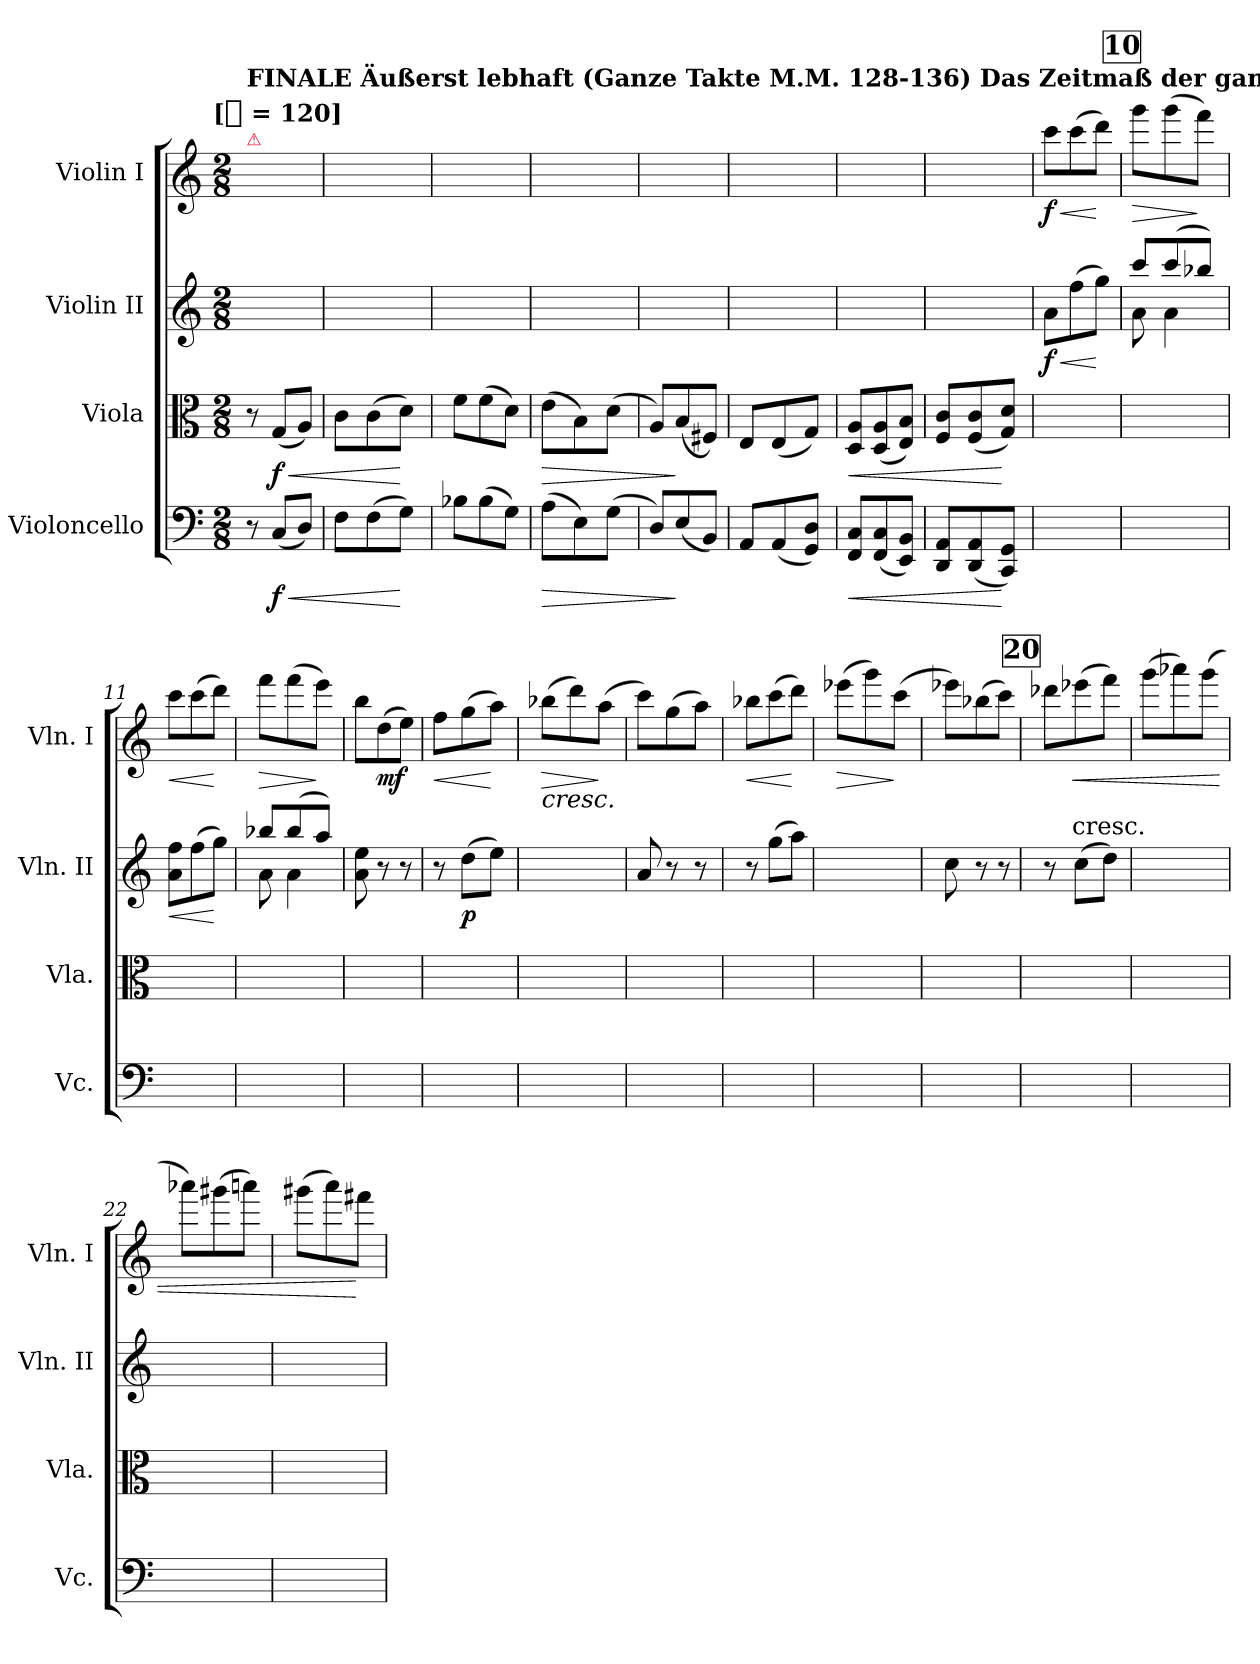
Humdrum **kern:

**kern	**dynam	**kern	**dynam	**kern	**dynam	**kern	**dynam
*part4	*part4	*part3	*part3	*part2	*part2	*part1	*part1
*staff4	*staff4	*staff3	*staff3	*staff2	*staff2	*staff1	*staff1
*I"Violoncello	*	*I"Viola	*	*I"Violin II	*	*I"Violin I	*
*I'Vc.	*	*I'Vla.	*	*I'Vln. II	*	*I'Vln. I	*
*clefF4	*	*clefC3	*	*clefG2	*	*clefG2	*
*k[]	*	*k[]	*	*k[]	*	*k[]	*
*C:	*	*C:	*	*C:	*	*C:	*
!!LO:TX:omd:t=[[quarter] = 120]
*M2/8	*	*M2/8	*	*M2/8	*	*M2/8	*
*MM120	*	*MM120	*	*MM120	*	*MM120	*
*Xtuplet	*	*Xtuplet	*	*	*	*	*
=1	=1	=1	=1	=1	=1	=1	=1
!	!	!	!	!	!	!LO:TX:a:B:t=FINALE Äußerst lebhaft (Ganze Takte M.M. 128-136) Das Zeitmaß der ganzen Takte ist ohne Rücksicht auf die Taktvorschrift stets das Gleiche. Also [quarter] immer gleich [quarter-dot] !	!
!	!	!	!	!	!	!LO:TX:a:color=crimson:t=⚠	!
12r	.	12r	.	4ryy	.	4ryy	.
!	!LO:HP:b	!	!LO:HP:b	!	!	!	!
(12CL	< f	(12GL	< f	.	.	.	.
12DJ)	.	12AJ)	.	.	.	.	.
=2	=2	=2	=2	=2	=2	=2	=2
12FL	.	12cL	.	16ryy	.	16ryy	.
.	.	.	.	16ryy	.	16ryy	.
(12F	.	(12c	.	.	.	.	.
.	.	.	.	16ryy	.	16ryy	.
12GJ)	[	12dJ)	[	.	.	.	.
.	.	.	.	16ryy	.	16ryy	.
=3	=3	=3	=3	=3	=3	=3	=3
12B-XL	.	12fL	.	4ryy	.	4ryy	.
(12B-	.	(12f	.	.	.	.	.
12GJ)	.	12dJ)	.	.	.	.	.
=4	=4	=4	=4	=4	=4	=4	=4
!	!LO:HP:b	!	!LO:HP:b	!	!	!	!
(12AL	>	(12eL	>	16ryy	.	16ryy	.
.	.	.	.	16ryy	.	16ryy	.
12E)	.	12B)	.	.	.	.	.
.	.	.	.	16ryy	.	16ryy	.
(12GJ	.	(12dJ	.	.	.	.	.
.	.	.	.	16ryy	.	16ryy	.
=5	=5	=5	=5	=5	=5	=5	=5
12DL)	.	12AL)	.	4ryy	.	4ryy	.
(12E	]	(12B	]	.	.	.	.
12BBJ)	.	12F#XJ)	.	.	.	.	.
=6	=6	=6	=6	=6	=6	=6	=6
12AAL	.	12EL	.	16ryy	.	16ryy	.
.	.	.	.	16ryy	.	16ryy	.
(12AA	.	(12E	.	.	.	.	.
.	.	.	.	16ryy	.	16ryy	.
12GG 12DJ)	.	12GJ)	.	.	.	.	.
.	.	.	.	16ryy	.	16ryy	.
=7	=7	=7	=7	=7	=7	=7	=7
!	!LO:HP:b	!	!LO:HP:b	!	!	!	!
12FF 12CL	<	12D 12AL	<	4ryy	.	4ryy	.
(12FF 12C	.	(12D 12A	.	.	.	.	.
12EE 12BBJ)	.	12E 12BJ)	.	.	.	.	.
=8	=8	=8	=8	=8	=8	=8	=8
12DD 12AAL	.	12F 12cL	.	16ryy	.	16ryy	.
.	.	.	.	16ryy	.	16ryy	.
(12DD 12AA	.	(12F 12c	.	.	.	.	.
.	.	.	.	16ryy	.	16ryy	.
12CC 12GGJ)	[	12G 12dJ)	[	.	.	.	.
.	.	.	.	16ryy	.	16ryy	.
=9	=9	=9	=9	=9	=9	=9	=9
*	*	*	*	*Xtuplet	*	*	*
!	!	!	!	!	!LO:HP:b	!	!
*	*	*	*	*	*	*Xtuplet	*
!	!	!	!	!	!	!	!LO:HP:b
4ryy	.	4ryy	.	12aL	< f	12cccL	< f
.	.	.	.	(12ff	.	(12ccc	.
.	.	.	.	12ggJ)	[	12dddJ)	[
!!LO:REH:place=s1:t=10
=10	=10	=10	=10	=10	=10	=10	=10
*	*	*	*	*^	*	*	*
!	!	!	!	!	!	!	!	!LO:HP:b
8ryy	.	16ryy	.	12cccL	12a	.	12gggL	>
.	.	16ryy	.	.	.	.	.	.
.	.	.	.	(12ccc	6a	.	(12ggg	.
8ryy	.	16ryy	.	.	.	.	.	.
.	.	.	.	12bb-XJ)	.	.	12fffJ)	]
.	.	16ryy	.	.	.	.	.	.
*	*	*	*	*v	*v	*	*	*
=11	=11	=11	=11	=11	=11	=11	=11
!	!	!	!	!	!LO:HP:b	!	!LO:HP:b
4ryy	.	4ryy	.	12a 12ffL	<	12cccL	<
.	.	.	.	(12ff	.	(12ccc	.
.	.	.	.	12ggJ)	[	12dddJ)	[
=12	=12	=12	=12	=12	=12	=12	=12
*	*	*	*	*^	*	*	*
!	!	!	!	!	!	!	!	!LO:HP:b
8ryy	.	16ryy	.	12bb-XL	12a	.	12fffL	>
.	.	16ryy	.	.	.	.	.	.
.	.	.	.	(12bb-	6a	.	(12fff	.
8ryy	.	16ryy	.	.	.	.	.	.
.	.	.	.	12aaJ)	.	.	12eeeJ)	]
.	.	16ryy	.	.	.	.	.	.
*	*	*	*	*v	*v	*	*	*
=13	=13	=13	=13	=13	=13	=13	=13
4ryy	.	4ryy	.	12a 12ee	.	12bbL	.
.	.	.	.	12r	.	(12dd	mf
.	.	.	.	12r	.	12eeJ)	.
=14	=14	=14	=14	=14	=14	=14	=14
!	!	!	!	!	!	!	!LO:HP:b
4ryy	.	16ryy	.	12r	.	12ffL	<
.	.	16ryy	.	.	.	.	.
.	.	.	.	(12ddL	p	(12gg	.
.	.	16ryy	.	.	.	.	.
.	.	.	.	12eeJ)	.	12aaJ)	[
.	.	16ryy	.	.	.	.	.
=15	=15	=15	=15	=15	=15	=15	=15
!	!	!	!	!	!	!LO:TX:b:i:t=cresc.	!
!	!	!	!	!	!	!	!LO:HP:b
4ryy	.	4ryy	.	16ryy	.	(12bb-XL	>
.	.	.	.	16ryy	.	.	.
.	.	.	.	.	.	12ddd)	.
.	.	.	.	16ryy	.	.	.
.	.	.	.	.	.	(12aaJ	]
.	.	.	.	16ryy	.	.	.
=16	=16	=16	=16	=16	=16	=16	=16
4ryy	.	16ryy	.	12a	.	12cccL)	.
.	.	16ryy	.	.	.	.	.
.	.	.	.	12r	.	(12gg	.
.	.	16ryy	.	.	.	.	.
.	.	.	.	12r	.	12aaJ)	.
.	.	16ryy	.	.	.	.	.
=17	=17	=17	=17	=17	=17	=17	=17
!	!	!	!	!	!	!	!LO:HP:b
4ryy	.	4ryy	.	12r	.	12bb-XL	<
.	.	.	.	(12ggL	.	(12ccc	.
.	.	.	.	12aaJ)	.	12dddJ)	[
=18	=18	=18	=18	=18	=18	=18	=18
!	!	!	!	!	!	!	!LO:HP:b
4ryy	.	16ryy	.	16ryy	.	(12eee-XL	>
.	.	16ryy	.	16ryy	.	.	.
.	.	.	.	.	.	12ggg)	.
.	.	16ryy	.	16ryy	.	.	.
.	.	.	.	.	.	(12cccJ	]
.	.	16ryy	.	16ryy	.	.	.
=19	=19	=19	=19	=19	=19	=19	=19
4ryy	.	4ryy	.	12cc	.	12eee-XL)	.
.	.	.	.	12r	.	(12bb-X	.
.	.	.	.	12r	.	12cccJ)	.
!!LO:REH:place=s1:t=20
=20	=20	=20	=20	=20	=20	=20	=20
4ryy	.	16ryy	.	12r	.	12ddd-XL	.
.	.	16ryy	.	.	.	.	.
!	!	!	!	!LO:TX:t=cresc.	!	!	!
!	!	!	!	!	!	!	!LO:HP:b
.	.	.	.	(12ccL	.	(12eee-X	<
.	.	16ryy	.	.	.	.	.
.	.	.	.	12ddJ)	.	12fffJ)	.
.	.	16ryy	.	.	.	.	.
=21	=21	=21	=21	=21	=21	=21	=21
4ryy	.	4ryy	.	16ryy	.	(12gggL	.
.	.	.	.	16ryy	.	.	.
.	.	.	.	.	.	12aaa-X)	.
.	.	.	.	16ryy	.	.	.
.	.	.	.	.	.	(12gggJ	.
.	.	.	.	16ryy	.	.	.
=22	=22	=22	=22	=22	=22	=22	=22
4ryy	.	4ryy	.	16ryy	.	12aaa-XL)	.
.	.	.	.	16ryy	.	.	.
.	.	.	.	.	.	(12ggg#X	.
.	.	.	.	16ryy	.	.	.
.	.	.	.	.	.	12aaanJ)	.
.	.	.	.	16ryy	.	.	.
=23	=23	=23	=23	=23	=23	=23	=23
4ryy	.	4ryy	.	16ryy	.	(12ggg#XL	.
.	.	.	.	16ryy	.	.	.
.	.	.	.	.	.	12aaa)	.
.	.	.	.	16ryy	.	.	.
.	.	.	.	.	.	12fff#XiJ	[
.	.	.	.	16ryy	.	.	.
=	=	=	=	=	=	=	=
*-	*-	*-	*-	*-	*-	*-	*-
